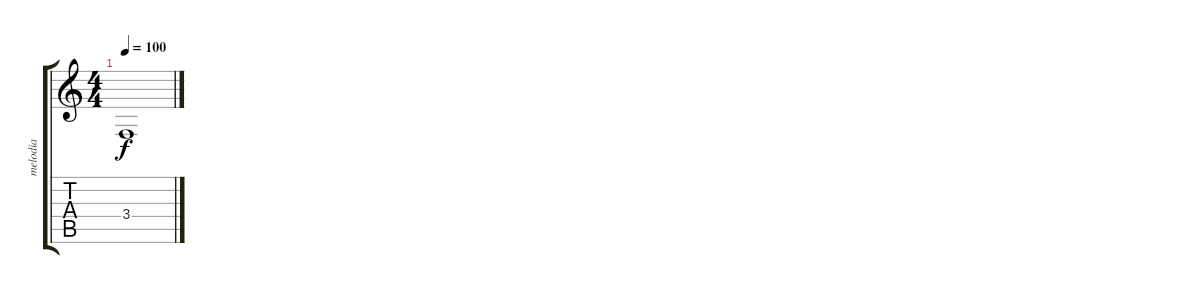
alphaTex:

\track ("melodia" "melodia") {instrument tremolostrings}
\staff {score tabs}
\tuning (E4 B3 G3 D3 A2 E2) {hide}
\ts (4 4)
\tempo 100
\clef g2
\ks c
3.4.1{dy f}
